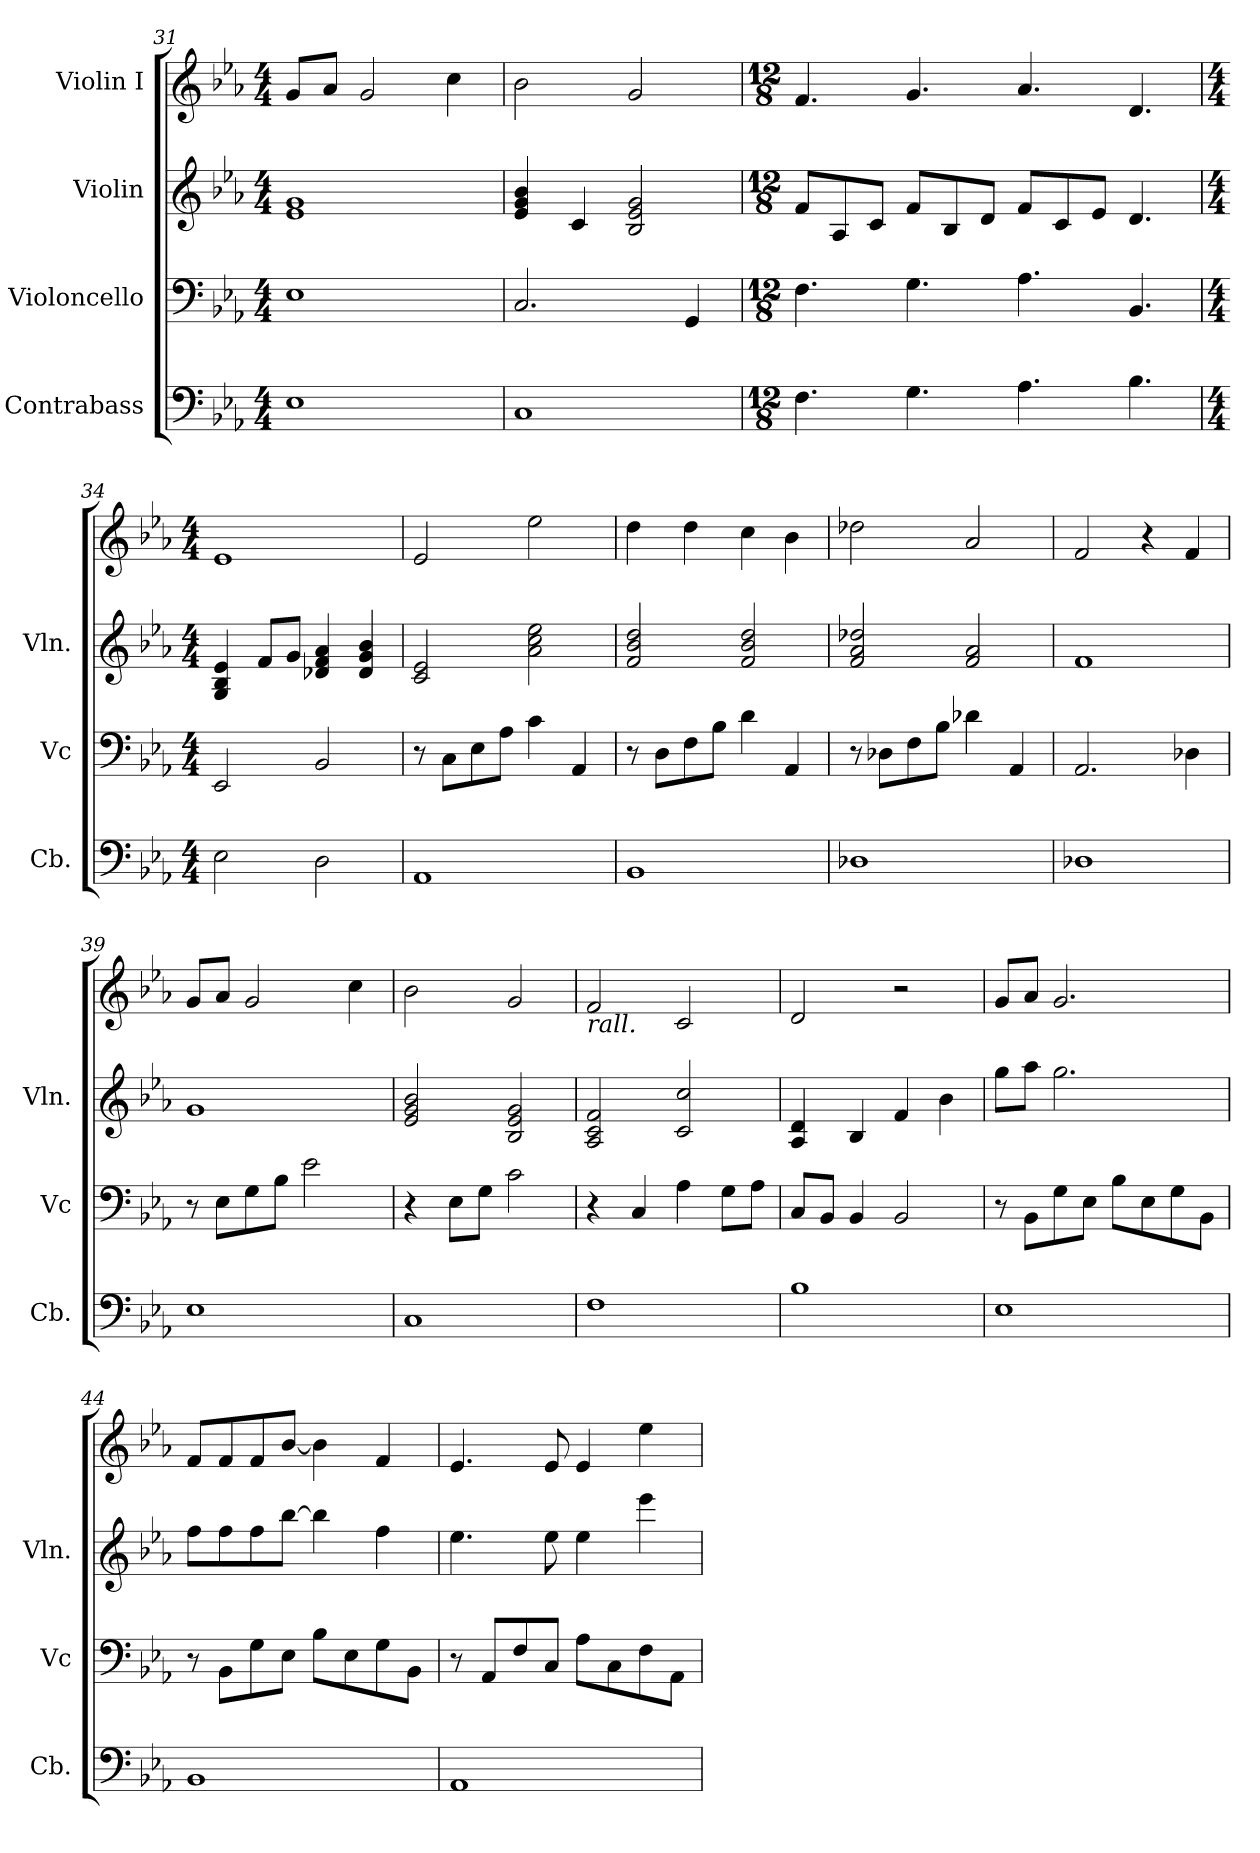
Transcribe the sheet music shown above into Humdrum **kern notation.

**kern	**kern	**kern	**kern
*part4	*part3	*part2	*part1
*staff4	*staff3	*staff2	*staff1
*I"Contrabass	*I"Violoncello	*I"Violin	*I"Violin I
*I'Cb.	*I'Vc	*I'Vln.	*
*clefF4	*clefF4	*clefG2	*clefG2
*ITrd7c12	*	*	*
*k[b-e-a-]	*k[b-e-a-]	*k[b-e-a-]	*k[b-e-a-]
*M4/4	*M4/4	*M4/4	*M4/4
=31	=31	=31	=31
1EE-	1E-	1e- 1g	8g/L
.	.	.	8a-/J
.	.	.	2g/
.	.	.	4cc\
=32	=32	=32	=32
1CC	2.C/	4e-/ 4g/ 4b-/	2b-\
.	.	4c/	.
.	.	2B-/ 2e-/ 2g/	2g/
.	4GG/	.	.
!!LO:LB:g=z
=33	=33	=33	=33
*M12/8	*M12/8	*M12/8	*M12/8
4.FF\	4.F\	8f/L	4.f/
.	.	8A-/	.
.	.	8c/J	.
4.GG\	4.G\	8f/L	4.g/
.	.	8B-/	.
.	.	8d/J	.
4.AA-\	4.A-\	8f/L	4.a-/
.	.	8c/	.
.	.	8e-/J	.
4.BB-\	4.BB-/	4.d/	4.d/
=34	=34	=34	=34
*M4/4	*M4/4	*M4/4	*M4/4
2EE-\	2EE-/	4G/ 4B-/ 4e-/	1e-
.	.	8f/L	.
.	.	8g/J	.
2DD\	2BB-/	4d-X/ 4f/ 4a-/	.
.	.	4d-/ 4g/ 4b-/	.
=35	=35	=35	=35
1AAA-	8r	2c/ 2e-/	2e-/
.	8C\L	.	.
.	8E-\	.	.
.	8A-\J	.	.
.	4c\	2a-\ 2cc\ 2ee-\	2ee-\
.	4AA-/	.	.
=36	=36	=36	=36
1BBB-	8r	2f/ 2b-/ 2dd/	4dd\
.	8D\L	.	.
.	8F\	.	4dd\
.	8B-\J	.	.
.	4d\	2f/ 2b-/ 2dd/	4cc\
.	4AA-/	.	4b-\
=37	=37	=37	=37
1DD-X	8r	2f/ 2a-/ 2dd-X/	2dd-X\
.	8D-X\L	.	.
.	8F\	.	.
.	8B-\J	.	.
.	4d-X\	2f/ 2a-/	2a-/
.	4AA-/	.	.
!!LO:LB:g=z
=38	=38	=38	=38
1DD-X	2.AA-/	1f	2f/
.	.	.	4r
.	4D-X\	.	4f/
=39	=39	=39	=39
1EE-	8r	1g	8g/L
.	8E-\L	.	8a-/J
.	8G\	.	2g/
.	8B-\J	.	.
.	2e-\	.	.
.	.	.	4cc\
=40	=40	=40	=40
1CC	4r	2e-/ 2g/ 2b-/	2b-\
.	8E-\L	.	.
.	8G\J	.	.
.	2c\	2B-/ 2e-/ 2g/	2g/
=41	=41	=41	=41
!	!	!	!LO:TX:b:i:t=rall.
1FF	4r	2A-/ 2c/ 2f/	2f/
.	4C/	.	.
.	4A-\	2c/ 2cc/	2c/
.	8G\L	.	.
.	8A-\J	.	.
=42	=42	=42	=42
1BB-	8C/L	4A-/ 4d/	2d/
.	8BB-/J	.	.
.	4BB-/	4B-/	.
.	2BB-/	4f/	2r
.	.	4b-\	.
=43	=43	=43	=43
1EE-	8r	8gg\L	8g/L
.	8BB-\L	8aa-\J	8a-/J
.	8G\	2.gg\	2.g/
.	8E-\J	.	.
.	8B-\L	.	.
.	8E-\	.	.
.	8G\	.	.
.	8BB-\J	.	.
=44	=44	=44	=44
1BBB-	8r	8ff\L	8f/L
.	8BB-\L	8ff\	8f/
.	8G\	8ff\	8f/
.	8E-\J	[8bb-\J	[8b-/J
.	8B-\L	4bb-\]	4b-\]
.	8E-\	.	.
.	8G\	4ff\	4f/
.	8BB-\J	.	.
!!LO:PB:g=z
=45	=45	=45	=45
1AAA-	8r	4.ee-\	4.e-/
.	8AA-/L	.	.
.	8F/	.	.
.	8C/J	8ee-\	8e-/
.	8A-\L	4ee-\	4e-/
.	8C\	.	.
.	8F\	4eee-\	4ee-\
.	8AA-\J	.	.
=	=	=	=
*-	*-	*-	*-
